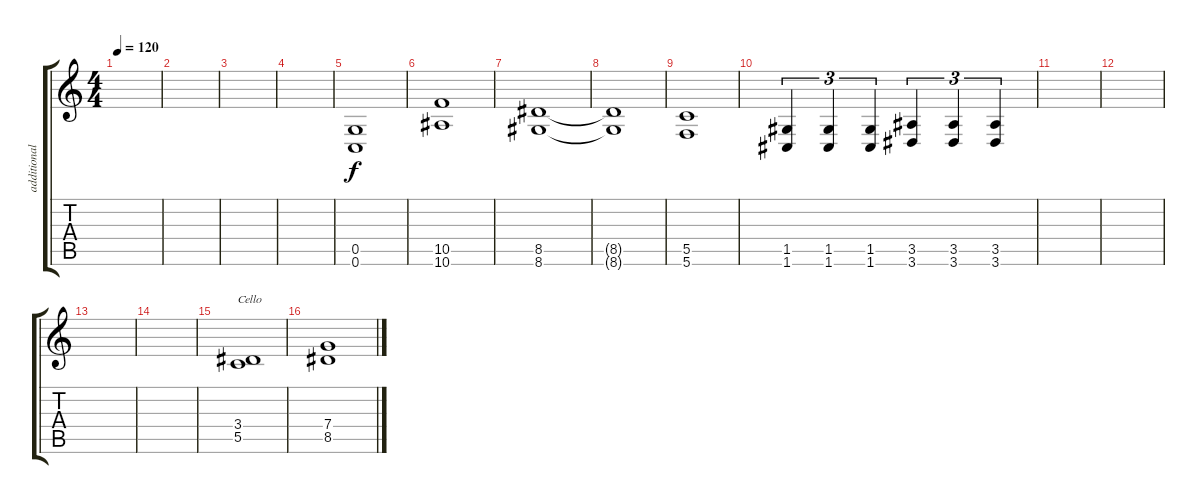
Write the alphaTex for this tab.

\track ("additional guitar" "additional") {instrument distortionguitar}
\staff {score tabs}
\tuning (D4 A3 F3 C3 G2 C2) {hide}
\ts (4 4)
\tempo 120
\clef g2
\ks c
|
|
|
|
(0.5 0.6).1 |
(10.5 10.6).1 |
(8.5 8.6).1 |
(8.5{t} 8.6{t}).1 |
(5.5 5.6).1 |
(1.5 1.6).4{tu (3 2)} (1.5 1.6).4{tu (3 2)} (1.5 1.6).4{tu (3 2)} (3.5 3.6).4{tu (3 2)} (3.5 3.6).4{tu (3 2)} (3.5 3.6).4{tu (3 2)} |
|
|
|
|
(3.4 5.5).1{txt "Cello" balance 8 instrument cello} |
(7.4 8.5).1
